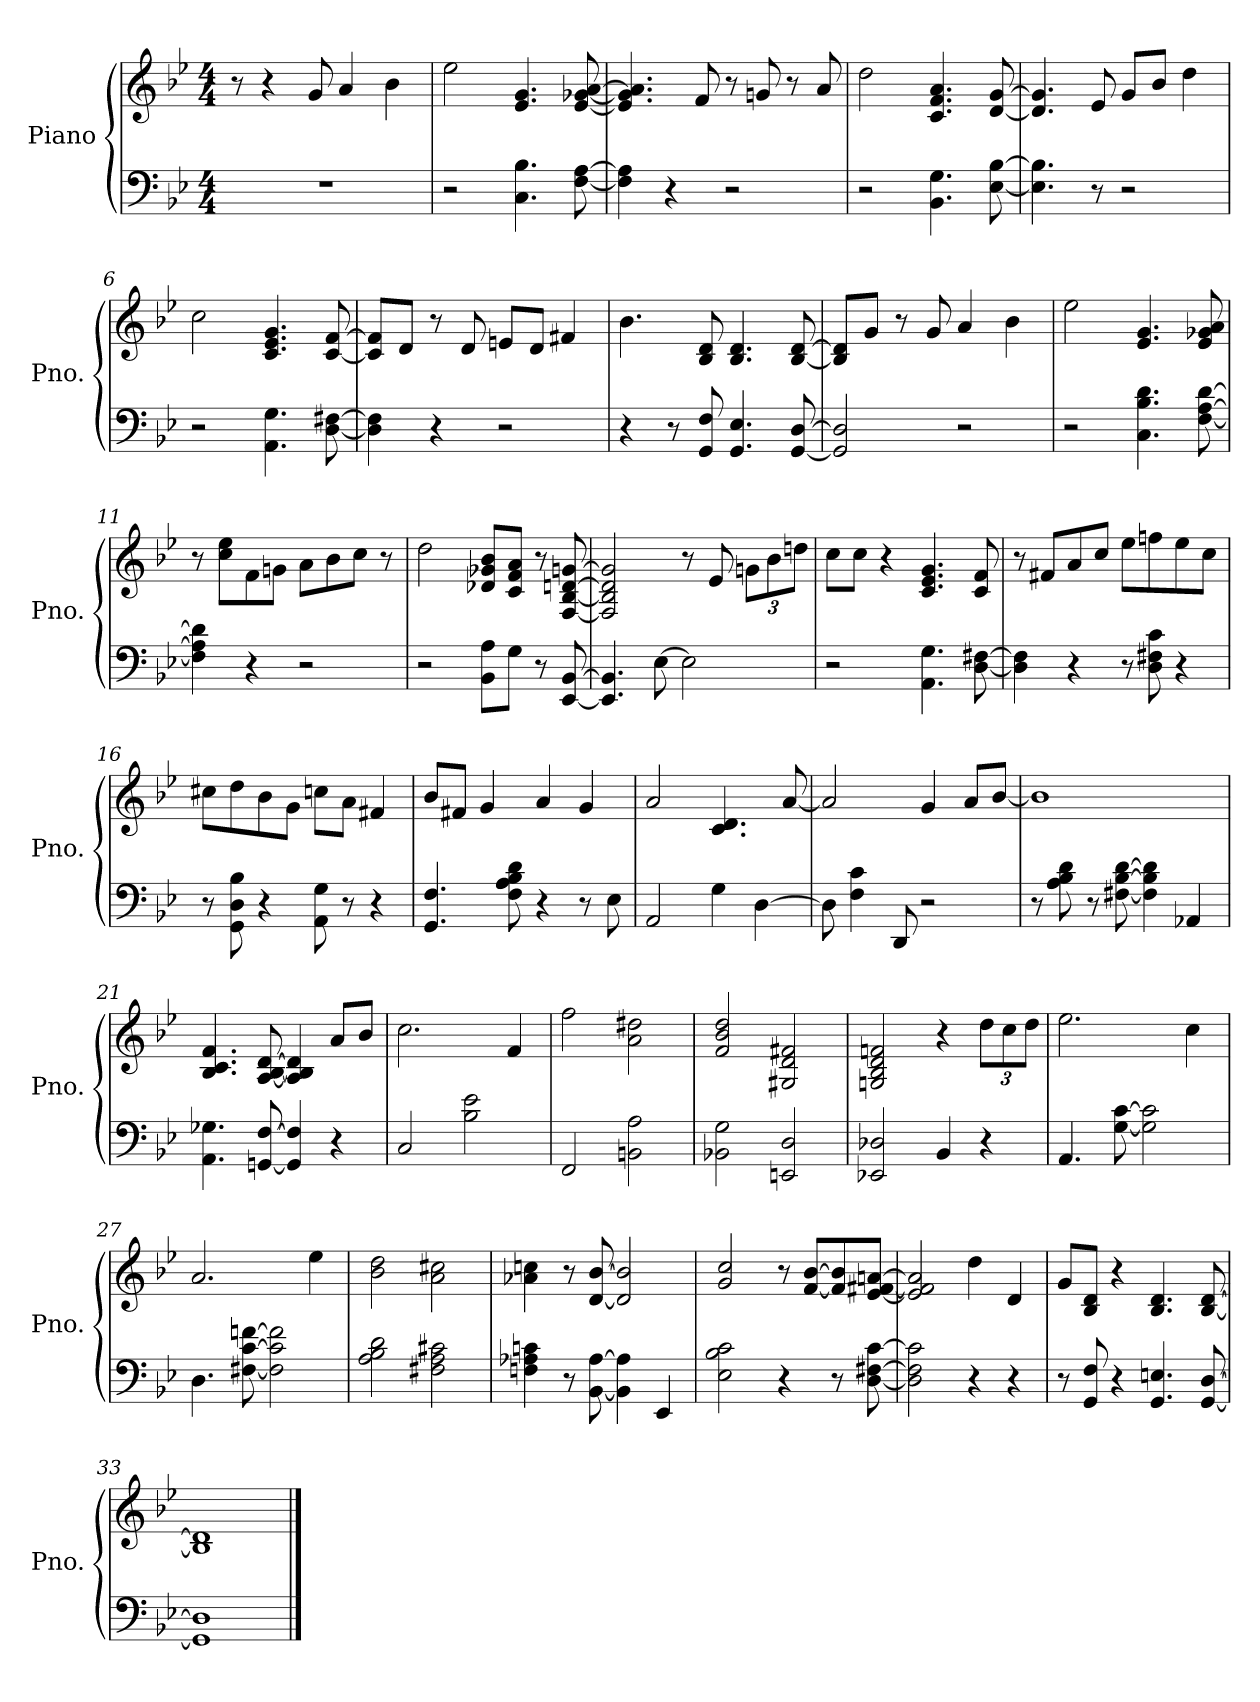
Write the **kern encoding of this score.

**kern	**kern
*part1	*part1
*staff2	*staff1
*I"Piano	*
*I'Pno.	*
*clefF4	*clefG2
*k[b-e-]	*k[b-e-]
*M4/4	*M4/4
=1	=1
1r	8r
.	4r
.	8g/
.	4a/
.	4b-\
=2	=2
2r	2ee-\
4.C\ 4.B-\	4.e-/ 4.g/
[8F\ [8A\	[8e-/ [8g-X/ [8a/
=3	=3
4F\] 4A\]	4.e-/] 4.g-/] 4.a/]
4r	.
.	8f/
2r	8r
.	8gn/
.	8r
.	8a/
=4	=4
2r	2dd\
4.BB-\ 4.G\	4.c/ 4.f/ 4.a/
[8E-\ [8B-\	[8d/ [8g/
=5	=5
4.E-\] 4.B-\]	4.d/] 4.g/]
8r	8e-/
2r	8g/L
.	8b-/J
.	4dd\
=6	=6
2r	2cc\
4.AA\ 4.G\	4.c/ 4.e-/ 4.g/
[8D\ [8F#X\	[8c/ [8f/
!!LO:LB:g=z
=7	=7
4D\] 4F#\]	8c/] 8f/]L
.	8d/J
4r	8r
.	8d/
2r	8en/L
.	8d/J
.	4f#X/
=8	=8
4r	4.b-\
8r	.
8GG/ 8F/	8B-/ 8d/
4.GG/ 4.E-/	4.B-/ 4.d/
[8GG/ [8D/	[8B-/ [8d/
=9	=9
2GG/] 2D/]	8B-/] 8d/]L
.	8g/J
.	8r
.	8g/
2r	4a/
.	4b-\
=10	=10
2r	2ee-\
4.C\ 4.B-\ 4.d\	4.e-/ 4.g/
[8F\ [8A\ [8d\	8e-/ 8g-X/ 8a/
=11	=11
4F\] 4A\] 4d\]	8r
.	8cc\ 8ee-\L
4r	8f\
.	8gn\J
2r	8a\L
.	8b-\
.	8cc\J
.	8r
!!LO:LB:g=z
=12	=12
2r	2dd\
8BB-\ 8A\L	8d-X/ 8g-X/ 8b-/L
8G\J	8c/ 8f/ 8a/J
8r	8r
[8EE-/ [8BB-/	[8F/ [8B-/ [8dn/ [8gn/
=13	=13
4.EE-/] 4.BB-/]	2F/] 2B-/] 2d/] 2g/]
[8E-\	.
2E-\]	8r
.	8e-/
*	*Xbrackettup
.	12gn\L
.	12b-\
.	12ddn\J
=14	=14
2r	8cc\L
.	8cc\J
.	4r
4.AA\ 4.G\	4.c/ 4.e-/ 4.g/
[8D\ [8F#X\	8c/ 8f/
=15	=15
4D\] 4F#\]	8r
.	8f#X/L
4r	8a/
.	8cc/J
8r	8ee-\L
8D\ 8F#X\ 8c\	8ffn\
4r	8ee-\
.	8cc\J
=16	=16
8r	8cc#X\L
8GG\ 8D\ 8B-\	8dd\
4r	8b-\
.	8g\J
8AA\ 8G\	8ccn\L
8r	8a\J
4r	4f#X/
!!LO:LB:g=z
=17	=17
4.GG/ 4.F/	8b-/L
.	8f#X/J
.	4g/
8F\ 8A\ 8B-\ 8d\	.
4r	4a/
8r	4g/
8E-\	.
=18	=18
2AA/	2a/
4G\	4.c/ 4.d/
[4D\	.
.	[8a/
=19	=19
8D\]	2a/]
4F\ 4c\	.
8DD/	.
2r	4g/
.	8a/L
.	[8b-/J
=20	=20
8r	1b-]
8A\ 8B-\ 8d\	.
8r	.
[8F#X\ [8B-\ [8d\	.
4F#\] 4B-\] 4d\]	.
4AA-X/	.
=21	=21
4.AA\ 4.G-X\	4.B-/ 4.c/ 4.f/
[8GGn/ [8F/	[8A/ [8B-/ [8d/
4GG/] 4F/]	4A/] 4B-/] 4d/]
4r	8a/L
.	8b-/J
=22	=22
2C/	2.cc\
2B-\ 2e-\	.
.	4f/
!!LO:LB:g=z
=23	=23
2FF/	2ff\
2BBn\ 2A\	2a\ 2dd#X\
=24	=24
2BB-X\ 2G\	2f/ 2b-/ 2dd/
2EEn/ 2D/	2G#X/ 2d/ 2f#X/
=25	=25
2EE-X/ 2D-X/	2Gn/ 2B-/ 2d/ 2fn/
4BB-/	4r
4r	12dd\L
.	12cc\
.	12dd\J
=26	=26
4.AA/	2.ee-\
[8G\ [8c\	.
2G\] 2c\]	.
.	4cc\
=27	=27
4.D\	2.a/
[8F#X\ [8c\ [8fn\	.
2F#\] 2c\] 2f\]	.
.	4ee-\
=28	=28
2A\ 2B-\ 2d\	2b-\ 2dd\
2F#X\ 2A\ 2c#X\	2a\ 2cc#X\
=29	=29
4Fn\ 4A-X\ 4cn\	4a-X\ 4ccn\
8r	8r
[8BB-\ [8A-\	[8d/ [8b-/
4BB-\] 4A-\]	2d/] 2b-/]
4EE-/	.
!!LO:PB:g=z
=30	=30
2E-\ 2B-\ 2c\	2g/ 2cc/
4r	8r
.	[8f/ [8b-/L
8r	8f/] 8b-/]
[8D\ [8F#X\ [8c\	[8e-/ [8f#X/ [8an/J
=31	=31
2D\] 2F#\] 2c\]	2e-/] 2f#/] 2a/]
4r	4dd\
4r	4d/
=32	=32
8r	8g/L
8GG/ 8F/	8B-/ 8d/J
4r	4r
4.GG/ 4.En/	4.B-/ 4.d/
[8GG/ [8D/	[8B-/ [8d/
=33	=33
1GG] 1D]	1B-] 1d]
==	==
*-	*-
